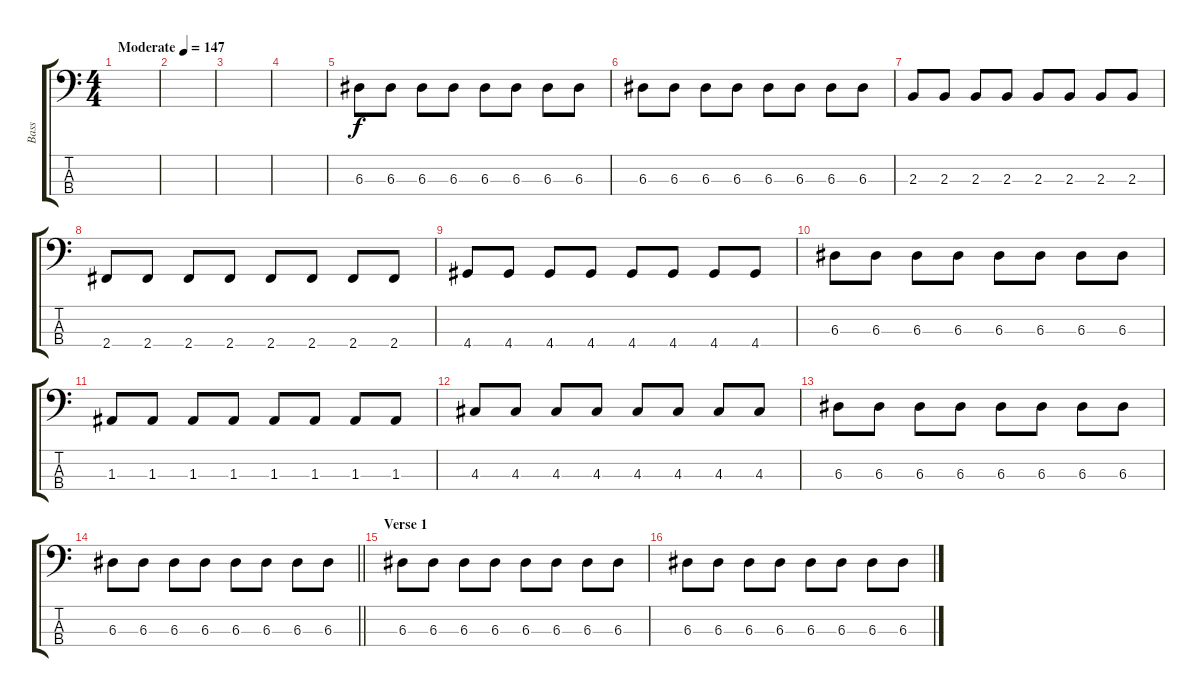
\track ("Bass" "Bass") {instrument electricbasspick}
\staff {score tabs}
\tuning (G2 D2 A1 E1) {hide}
\ts (4 4)
\tempo (147 "Moderate")
\clef f4
\ks c
|
|
|
|
6.3.8 6.3.8 6.3.8 6.3.8 6.3.8 6.3.8 6.3.8 6.3.8 |
6.3.8 6.3.8 6.3.8 6.3.8 6.3.8 6.3.8 6.3.8 6.3.8 |
2.3.8 2.3.8 2.3.8 2.3.8 2.3.8 2.3.8 2.3.8 2.3.8 |
2.4.8 2.4.8 2.4.8 2.4.8 2.4.8 2.4.8 2.4.8 2.4.8 |
4.4.8 4.4.8 4.4.8 4.4.8 4.4.8 4.4.8 4.4.8 4.4.8 |
6.3.8 6.3.8 6.3.8 6.3.8 6.3.8 6.3.8 6.3.8 6.3.8 |
1.3.8 1.3.8 1.3.8 1.3.8 1.3.8 1.3.8 1.3.8 1.3.8 |
4.3.8 4.3.8 4.3.8 4.3.8 4.3.8 4.3.8 4.3.8 4.3.8 |
6.3.8 6.3.8 6.3.8 6.3.8 6.3.8 6.3.8 6.3.8 6.3.8 |
\barLineRight lightlight
6.3.8 6.3.8 6.3.8 6.3.8 6.3.8 6.3.8 6.3.8 6.3.8 |
\section ("" "Verse 1")
6.3.8 6.3.8 6.3.8 6.3.8 6.3.8 6.3.8 6.3.8 6.3.8 |
6.3.8 6.3.8 6.3.8 6.3.8 6.3.8 6.3.8 6.3.8 6.3.8
